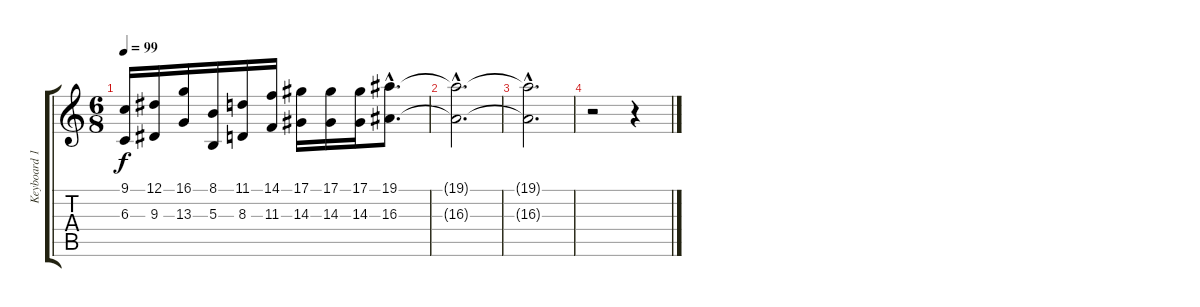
\track ("Keyboard 1" "Keyboard 1") {instrument stringensemble1}
\staff {score tabs}
\tuning (Eb4 Bb3 Gb3 Db3 Ab2 Eb2) {hide}
\ts (6 8)
\tempo 99
\clef g2
\ks c
(9.1 6.3).16{dy f} (12.1 9.3).16 (16.1 13.3).16 (8.1 5.3).16 (11.1 8.3).16 (14.1 11.3).16 (17.1 14.3).16 (17.1 14.3).16 (17.1 14.3).16 (19.1{hac} 16.3{hac}).8{d} |
(19.1{hac t} 16.3{hac t}).2{d} |
(19.1{hac t} 16.3{hac t}).2{d} |
r.2 r.4
